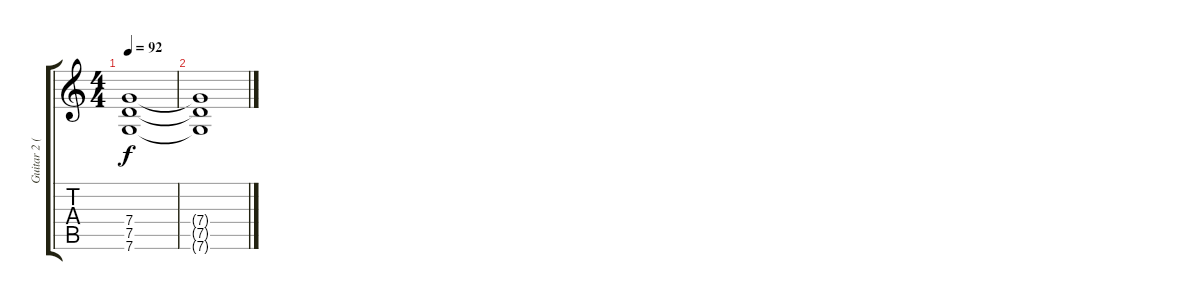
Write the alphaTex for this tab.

\track ("Guitar 2 (Travis Miguel)" "Guitar 2 (") {instrument distortionguitar}
\staff {score tabs}
\tuning (D4 A3 F3 C3 G2 C2) {hide}
\ts (4 4)
\tempo 92
\clef g2
\ks c
(7.4{t} 7.5{t} 7.6{t}).1{dy f} |
(7.4{t} 7.5{t} 7.6{t}).1
